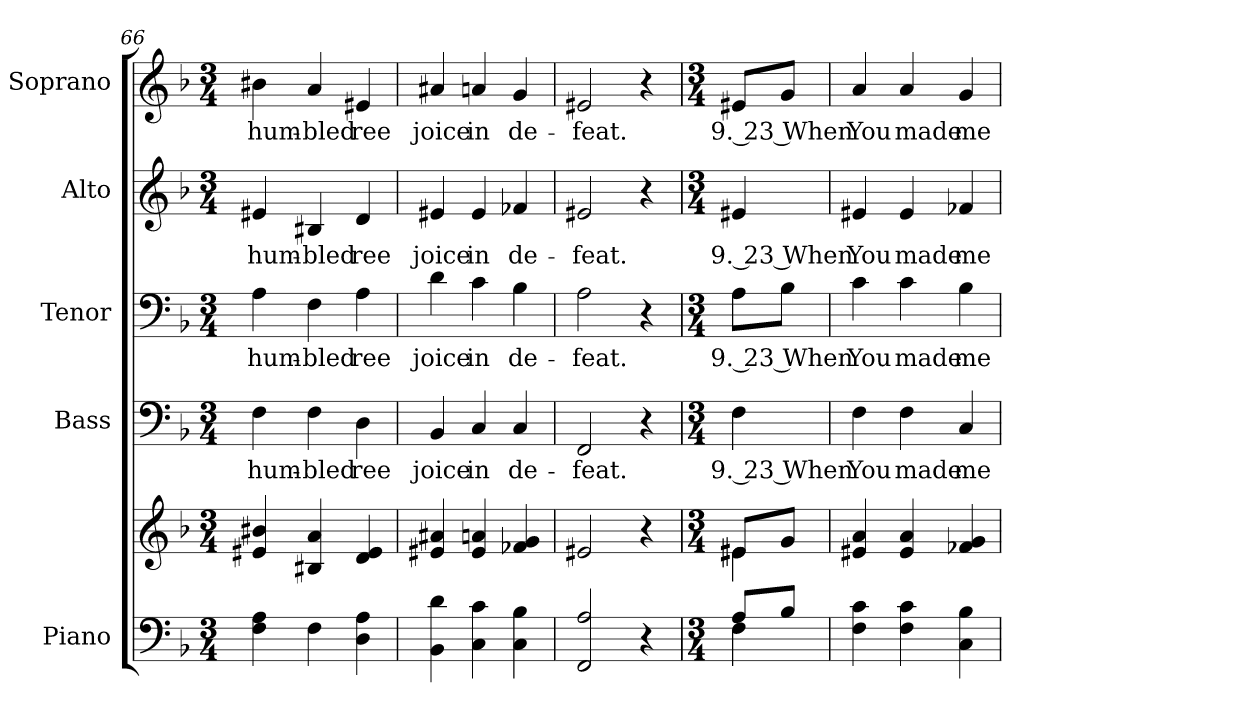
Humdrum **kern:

**kern	**kern	**kern	**text	**kern	**text	**kern	**text	**kern	**text
*part5	*part5	*part4	*part4	*part3	*part3	*part2	*part2	*part1	*part1
*staff6	*staff5	*staff4	*staff4	*staff3	*staff3	*staff2	*staff2	*staff1	*staff1
*I"Piano	*	*I"Bass	*	*I"Tenor	*	*I"Alto	*	*I"Soprano	*
*I'Pno.	*	*I'B.	*	*I'T.	*	*I'A.	*	*I'S.	*
!!LO:PB:g=z
*clefF4	*clefG2	*clefF4	*	*clefF4	*	*clefG2	*	*clefG2	*
*k[b-]	*k[b-]	*k[b-]	*	*k[b-]	*	*k[b-]	*	*k[b-]	*
*F:	*F:	*F:	*	*F:	*	*F:	*	*F:	*
*M3/4	*M3/4	*M3/4	*	*M3/4	*	*M3/4	*	*M3/4	*
=66	=66	=66	=66	=66	=66	=66	=66	=66	=66
!	!	!	!LO:LY:b:color=#000000	!	!	!	!	!	!
!	!	!	!	!	!LO:LY:b:color=#000000	!	!	!	!
!	!	!	!	!	!	!	!LO:LY:b:color=#000000	!	!
!	!	!	!	!	!	!	!	!	!LO:LY:b:color=#000000
4Fi\ 4Ai	4e#Xi/ 4b#Xi	4Fi\	hum-	4Ai\	hum-	4e#Xi/	hum-	4b#Xi\	hum-
!	!	!	!LO:LY:b:color=#000000	!	!	!	!	!	!
!	!	!	!	!	!LO:LY:b:color=#000000	!	!	!	!
!	!	!	!	!	!	!	!LO:LY:b:color=#000000	!	!
!	!	!	!	!	!	!	!	!	!LO:LY:b:color=#000000
4Fi\	4B#Xi/ 4ai	4Fi\	-bled	4Fi\	-bled	4B#Xi/	-bled	4ai/	-bled
!	!	!	!LO:LY:b:color=#000000	!	!	!	!	!	!
!	!	!	!	!	!LO:LY:b:color=#000000	!	!	!	!
!	!	!	!	!	!	!	!LO:LY:b:color=#000000	!	!
!	!	!	!	!	!	!	!	!	!LO:LY:b:color=#000000
4Di\ 4Ai	4di/ 4e#i	4Di\	ree	4Ai\	ree	4di/	ree	4e#Xi/	ree
=67	=67	=67	=67	=67	=67	=67	=67	=67	=67
!	!	!	!LO:LY:b:color=#000000	!	!	!	!	!	!
!	!	!	!	!	!LO:LY:b:color=#000000	!	!	!	!
!	!	!	!	!	!	!	!LO:LY:b:color=#000000	!	!
!	!	!	!	!	!	!	!	!	!LO:LY:b:color=#000000
4BB-i\ 4di	4e#Xi/ 4a#Xi	4BB-i/	joice	4di\	joice	4e#Xi/	joice	4a#Xi/	joice
!	!	!	!LO:LY:b:color=#000000	!	!	!	!	!	!
!	!	!	!	!	!LO:LY:b:color=#000000	!	!	!	!
!	!	!	!	!	!	!	!LO:LY:b:color=#000000	!	!
!	!	!	!	!	!	!	!	!	!LO:LY:b:color=#000000
4Ci\ 4ci	4e#i/ 4ani	4Ci/	in	4ci\	in	4e#i/	in	4ani/	in
!	!	!	!LO:LY:b:color=#000000	!	!	!	!	!	!
!	!	!	!	!	!LO:LY:b:color=#000000	!	!	!	!
!	!	!	!	!	!	!	!LO:LY:b:color=#000000	!	!
!	!	!	!	!	!	!	!	!	!LO:LY:b:color=#000000
4Ci\ 4B-i	4f-Xi/ 4gi	4Ci/	de-	4B-i\	de-	4f-Xi/	de-	4gi/	de-
=68	=68	=68	=68	=68	=68	=68	=68	=68	=68
!	!	!	!LO:LY:b:color=#000000	!	!	!	!	!	!
!	!	!	!	!	!LO:LY:b:color=#000000	!	!	!	!
!	!	!	!	!	!	!	!LO:LY:b:color=#000000	!	!
!	!	!	!	!	!	!	!	!	!LO:LY:b:color=#000000
2FFi/ 2Ai	2e#Xi/	2FFi/	-feat.	2Ai\	-feat.	2e#Xi/	-feat.	2e#Xi/	-feat.
4r	4r	4r	.	4r	.	4r	.	4r	.
=69	=69	=69	=69	=69	=69	=69	=69	=69	=69
*M3/4	*M3/4	*M3/4	*	*M3/4	*	*M3/4	*	*M3/4	*
*^	*^	*	*	*	*	*	*	*	*
!	!	!	!	!	!LO:LY:b:color=#000000	!	!	!	!	!	!
!	!	!	!	!	!	!	!LO:LY:b:color=#000000	!	!	!	!
!	!	!	!	!	!	!	!	!	!LO:LY:b:color=#000000	!	!
!	!	!	!	!	!	!	!	!	!	!	!LO:LY:b:color=#000000
8Ai/L	4Fi\	8e#Xi/L	4e#i\	4Fi\	9. 23 When	8Ai\L	9. 23 When	4e#Xi/	9. 23 When	8e#Xi/L	9. 23 When
8B-i/J	.	8gi/J	.	.	.	8B-i\J	.	.	.	8gi/J	.
*v	*v	*	*	*	*	*	*	*	*	*	*
*	*v	*v	*	*	*	*	*	*	*	*
!!LO:LB:g=z
=70	=70	=70	=70	=70	=70	=70	=70	=70	=70
!	!	!	!LO:LY:b:color=#000000	!	!	!	!	!	!
!	!	!	!	!	!LO:LY:b:color=#000000	!	!	!	!
!	!	!	!	!	!	!	!LO:LY:b:color=#000000	!	!
!	!	!	!	!	!	!	!	!	!LO:LY:b:color=#000000
4Fi\ 4ci	4e#Xi/ 4ai	4Fi\	You	4ci\	You	4e#Xi/	You	4ai/	You
!	!	!	!LO:LY:b:color=#000000	!	!	!	!	!	!
!	!	!	!	!	!LO:LY:b:color=#000000	!	!	!	!
!	!	!	!	!	!	!	!LO:LY:b:color=#000000	!	!
!	!	!	!	!	!	!	!	!	!LO:LY:b:color=#000000
4Fi\ 4ci	4e#i/ 4ai	4Fi\	made	4ci\	made	4e#i/	made	4ai/	made
!	!	!	!LO:LY:b:color=#000000	!	!	!	!	!	!
!	!	!	!	!	!LO:LY:b:color=#000000	!	!	!	!
!	!	!	!	!	!	!	!LO:LY:b:color=#000000	!	!
!	!	!	!	!	!	!	!	!	!LO:LY:b:color=#000000
4Ci\ 4B-i	4f-Xi/ 4gi	4Ci/	me	4B-i\	me	4f-Xi/	me	4gi/	me
=	=	=	=	=	=	=	=	=	=
*-	*-	*-	*-	*-	*-	*-	*-	*-	*-
